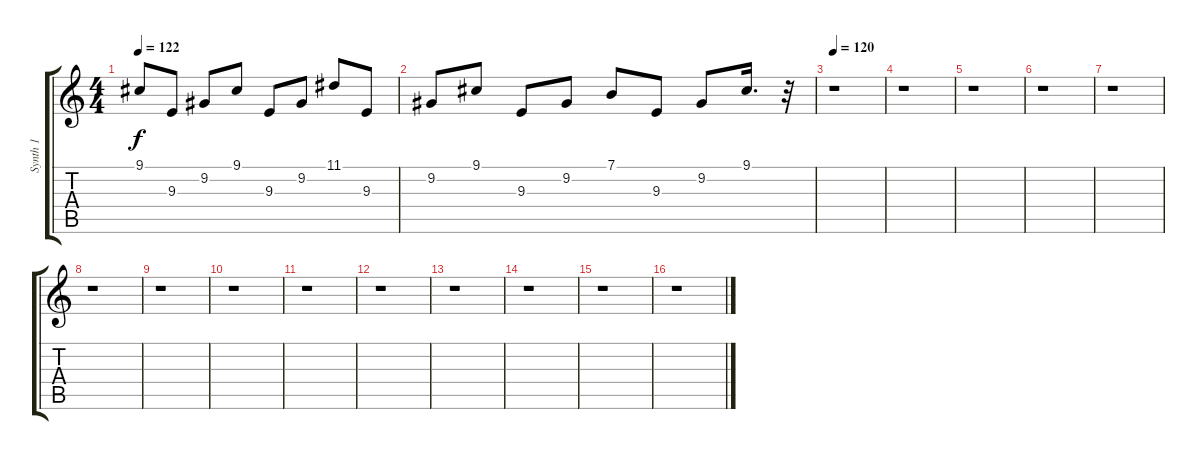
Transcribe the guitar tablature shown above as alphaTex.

\track ("Synth 1" "Synth 1") {instrument vibraphone}
\staff {score tabs}
\tuning (E4 B3 G3 D3 A2 E2) {hide}
\ts (4 4)
\tempo 122
\clef g2
\ks c
9.1.8{dy f} 9.3.8 9.2.8 9.1.8 9.3.8 9.2.8 11.1.8 9.3.8 |
9.2.8 9.1.8 9.3.8 9.2.8 7.1.8 9.3.8 9.2.8 9.1.16{d} r.32 |
\tempo 120
r.1 |
r.1 |
r.1 |
r.1 |
r.1 |
r.1 |
r.1 |
r.1 |
r.1 |
r.1 |
r.1 |
r.1 |
r.1 |
r.1
